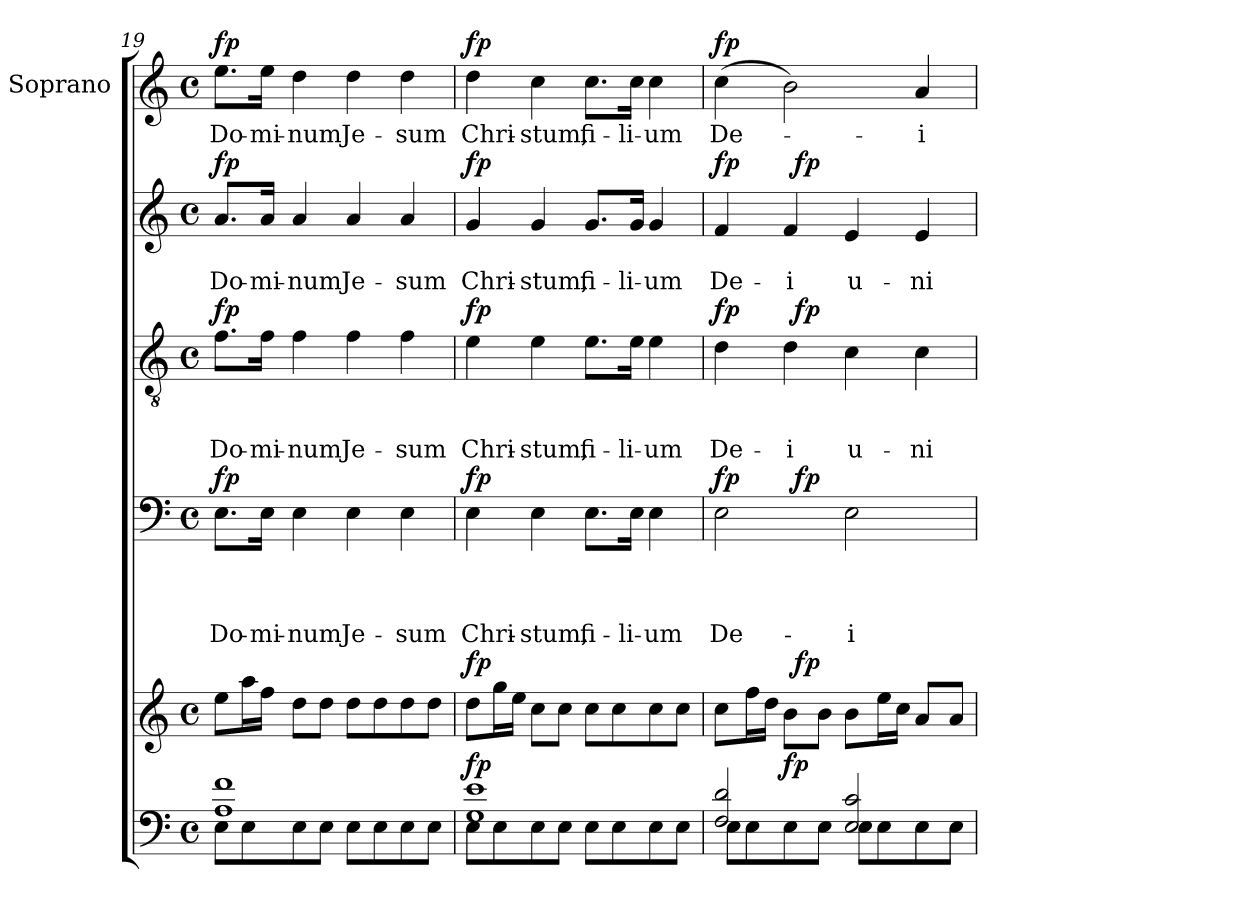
**kern	**dynam	**kern	**dynam	**kern	**text	**text	**text	**text	**dynam	**kern	**text	**text	**text	**dynam	**kern	**text	**text	**dynam	**kern	**text	**dynam
*part6	*part6	*part5	*part5	*part4	*part4	*part4	*part4	*part4	*part4	*part3	*part3	*part3	*part3	*part3	*part2	*part2	*part2	*part2	*part1	*part1	*part1
*staff6	*staff6	*staff5	*staff5	*staff4	*staff4	*staff4	*staff4	*staff4	*staff4	*staff3	*staff3	*staff3	*staff3	*staff3	*staff2	*staff2	*staff2	*staff2	*staff1	*staff1	*staff1
*	*	*	*	*	*	*	*	*	*	*	*	*	*	*	*	*	*	*	*I"Soprano	*	*
*clefF4	*	*clefG2	*	*clefF4	*	*	*	*	*	*clefGv2	*	*	*	*	*clefG2	*	*	*	*clefG2	*	*
*k[]	*	*k[]	*	*k[]	*	*	*	*	*	*k[]	*	*	*	*	*k[]	*	*	*	*k[]	*	*
*C:	*	*C:	*	*C:	*	*	*	*	*	*C:	*	*	*	*	*C:	*	*	*	*C:	*	*
*M4/4	*	*M4/4	*	*M4/4	*	*	*	*	*	*M4/4	*	*	*	*	*M4/4	*	*	*	*M4/4	*	*
*met(c)	*	*met(c)	*	*met(c)	*	*	*	*	*	*met(c)	*	*	*	*	*met(c)	*	*	*	*met(c)	*	*
=19	=19	=19	=19	=19	=19	=19	=19	=19	=19	=19	=19	=19	=19	=19	=19	=19	=19	=19	=19	=19	=19
*^	*	*	*	*	*	*	*	*	*	*	*	*	*	*	*	*	*	*	*	*	*
!	!	!	!	!LO:DY:b	!	!	!	!	!LO:LY:b	!	!	!	!	!LO:LY:b	!	!	!	!LO:LY:b	!	!	!LO:LY:b	!
!	!	!	!	!LO:DY:n=1:a	!	!	!	!	!	!LO:DY:a	!	!	!	!	!LO:DY:a	!	!	!	!LO:DY:a	!	!	!LO:DY:a
1A 1f	8E\L	.	8ee\L	fp fp	8.E\L	.	.	.	Do-	fp	8.f\L	.	.	Do-	fp	8.a/L	.	Do-	fp	8.ee\L	Do-	fp
.	8E\	.	16aa\L	.	.	.	.	.	.	.	.	.	.	.	.	.	.	.	.	.	.	.
!	!	!	!	!	!	!	!	!	!LO:LY:b	!	!	!	!	!LO:LY:b	!	!	!	!LO:LY:b	!	!	!LO:LY:b	!
.	.	.	16ff\JJ	.	16E\Jk	.	.	.	-mi-	.	16f\Jk	.	.	-mi-	.	16a/Jk	.	-mi-	.	16ee\Jk	-mi-	.
!	!	!	!	!	!	!	!	!	!LO:LY:b	!	!	!	!	!LO:LY:b	!	!	!	!LO:LY:b	!	!	!LO:LY:b	!
.	8E\	.	8dd\L	.	4E\	.	.	.	-num	.	4f\	.	.	-num	.	4a/	.	-num	.	4dd\	-num	.
.	8E\J	.	8dd\J	.	.	.	.	.	.	.	.	.	.	.	.	.	.	.	.	.	.	.
!	!	!	!	!	!	!	!	!	!LO:LY:b	!	!	!	!	!LO:LY:b	!	!	!	!LO:LY:b	!	!	!LO:LY:b	!
.	8E\L	.	8dd\L	.	4E\	.	.	.	Je-	.	4f\	.	.	Je-	.	4a/	.	Je-	.	4dd\	Je-	.
.	8E\	.	8dd\	.	.	.	.	.	.	.	.	.	.	.	.	.	.	.	.	.	.	.
!	!	!	!	!	!	!	!	!	!LO:LY:b	!	!	!	!	!LO:LY:b	!	!	!	!LO:LY:b	!	!	!LO:LY:b	!
.	8E\	.	8dd\	.	4E\	.	.	.	-sum	.	4f\	.	.	-sum	.	4a/	.	-sum	.	4dd\	-sum	.
.	8E\J	.	8dd\J	.	.	.	.	.	.	.	.	.	.	.	.	.	.	.	.	.	.	.
=20	=20	=20	=20	=20	=20	=20	=20	=20	=20	=20	=20	=20	=20	=20	=20	=20	=20	=20	=20	=20	=20	=20
!	!	!LO:DY:a	!	!LO:DY:a	!	!	!	!	!LO:LY:b	!LO:DY:a	!	!	!	!LO:LY:b	!LO:DY:a	!	!	!LO:LY:b	!LO:DY:a	!	!LO:LY:b	!LO:DY:a
1G 1e	8E\L	fp	8dd\L	fp	4E\	.	.	.	Chri-	fp	4e\	.	.	Chri-	fp	4g/	.	Chri-	fp	4dd\	Chri-	fp
.	8E\	.	16gg\L	.	.	.	.	.	.	.	.	.	.	.	.	.	.	.	.	.	.	.
.	.	.	16ee\JJ	.	.	.	.	.	.	.	.	.	.	.	.	.	.	.	.	.	.	.
!	!	!	!	!	!	!	!	!	!LO:LY:b	!	!	!	!	!LO:LY:b	!	!	!	!LO:LY:b	!	!	!LO:LY:b	!
.	8E\	.	8cc\L	.	4E\	.	.	.	-stum,	.	4e\	.	.	-stum,	.	4g/	.	-stum,	.	4cc\	-stum,	.
.	8E\J	.	8cc\J	.	.	.	.	.	.	.	.	.	.	.	.	.	.	.	.	.	.	.
!	!	!	!	!	!	!	!	!	!LO:LY:b	!	!	!	!	!LO:LY:b	!	!	!	!LO:LY:b	!	!	!LO:LY:b	!
.	8E\L	.	8cc\L	.	8.E\L	.	.	.	fi-	.	8.e\L	.	.	fi-	.	8.g/L	.	fi-	.	8.cc\L	fi-	.
.	8E\	.	8cc\	.	.	.	.	.	.	.	.	.	.	.	.	.	.	.	.	.	.	.
!	!	!	!	!	!	!	!	!	!LO:LY:b	!	!	!	!	!LO:LY:b	!	!	!	!LO:LY:b	!	!	!LO:LY:b	!
.	.	.	.	.	16E\Jk	.	.	.	-li-	.	16e\Jk	.	.	-li-	.	16g/Jk	.	-li-	.	16cc\Jk	-li-	.
!	!	!	!	!	!	!	!	!	!LO:LY:b	!	!	!	!	!LO:LY:b	!	!	!	!LO:LY:b	!	!	!LO:LY:b	!
.	8E\	.	8cc\	.	4E\	.	.	.	-um	.	4e\	.	.	-um	.	4g/	.	-um	.	4cc\	-um	.
.	8E\J	.	8cc\J	.	.	.	.	.	.	.	.	.	.	.	.	.	.	.	.	.	.	.
!!LO:LB:g=z
=21	=21	=21	=21	=21	=21	=21	=21	=21	=21	=21	=21	=21	=21	=21	=21	=21	=21	=21	=21	=21	=21	=21
!	!	!	!	!	!	!	!	!	!LO:LY:b	!LO:DY:a	!	!	!	!LO:LY:b	!LO:DY:a	!	!	!LO:LY:b	!LO:DY:a	!	!LO:LY:b	!LO:DY:a
*	*	*	*^	*	*^	*	*	*	*	*	*^	*	*	*	*	*^	*	*	*	*	*	*
2F/ 2d/	8E\L	.	8cc\L	4ryy	.	2E\	4ryy	.	.	.	De-	fp	4d\	4ryy	.	.	De-	fp	4f/	4ryy	.	De-	fp	(>4cc\	De-	fp
.	8E\	.	16ff\L	.	.	.	.	.	.	.	.	.	.	.	.	.	.	.	.	.	.	.	.	.	.	.
.	.	.	16dd\JJ	.	.	.	.	.	.	.	.	.	.	.	.	.	.	.	.	.	.	.	.	.	.	.
!	!	!LO:DY:a	!	!	!	!	!	!	!	!	!	!	!	!	!	!	!LO:LY:b	!	!	!	!	!LO:LY:b	!	!	!	!
.	8E\	fp	8b\L	32ryy	.	.	32ryy	.	.	.	.	.	4d\	32ryy	.	.	-i	.	4f/	32ryy	.	-i	.	2b\)	.	.
!	!	!	!	!	!LO:DY:a	!	!	!	!	!	!	!LO:DY:a	!	!	!	!	!	!LO:DY:a	!	!	!	!	!LO:DY:a	!	!	!
.	.	.	.	2ryy	fp	.	2ryy	.	.	.	.	fp	.	2ryy	.	.	.	fp	.	2ryy	.	.	fp	.	.	.
.	8E\J	.	8b\J	.	.	.	.	.	.	.	.	.	.	.	.	.	.	.	.	.	.	.	.	.	.	.
!	!	!	!	!	!	!	!	!	!	!	!LO:LY:b	!	!	!	!	!	!LO:LY:b	!	!	!	!	!LO:LY:b	!	!	!	!
2E/ 2c/	8E\L	.	8b\L	.	.	2E\	.	.	.	.	-i	.	4c\	.	.	.	u-	.	4e/	.	.	u-	.	.	.	.
.	8E\	.	16ee\L	.	.	.	.	.	.	.	.	.	.	.	.	.	.	.	.	.	.	.	.	.	.	.
.	.	.	16cc\JJ	.	.	.	.	.	.	.	.	.	.	.	.	.	.	.	.	.	.	.	.	.	.	.
!	!	!	!	!	!	!	!	!	!	!	!	!	!	!	!	!	!LO:LY:b	!	!	!	!	!LO:LY:b	!	!	!LO:LY:b	!
.	8E\	.	8a/L	.	.	.	.	.	.	.	.	.	4c\	.	.	.	-ni-	.	4e/	.	.	-ni	.	4a/	-i	.
.	.	.	.	8..ryy	.	.	8..ryy	.	.	.	.	.	.	8..ryy	.	.	.	.	.	8..ryy	.	.	.	.	.	.
.	8E\J	.	8a/J	.	.	.	.	.	.	.	.	.	.	.	.	.	.	.	.	.	.	.	.	.	.	.
*v	*v	*	*	*	*	*v	*v	*	*	*	*	*	*v	*v	*	*	*	*	*v	*v	*	*	*	*	*	*
*	*	*v	*v	*	*	*	*	*	*	*	*	*	*	*	*	*	*	*	*	*	*	*
=	=	=	=	=	=	=	=	=	=	=	=	=	=	=	=	=	=	=	=	=	=
*-	*-	*-	*-	*-	*-	*-	*-	*-	*-	*-	*-	*-	*-	*-	*-	*-	*-	*-	*-	*-	*-
